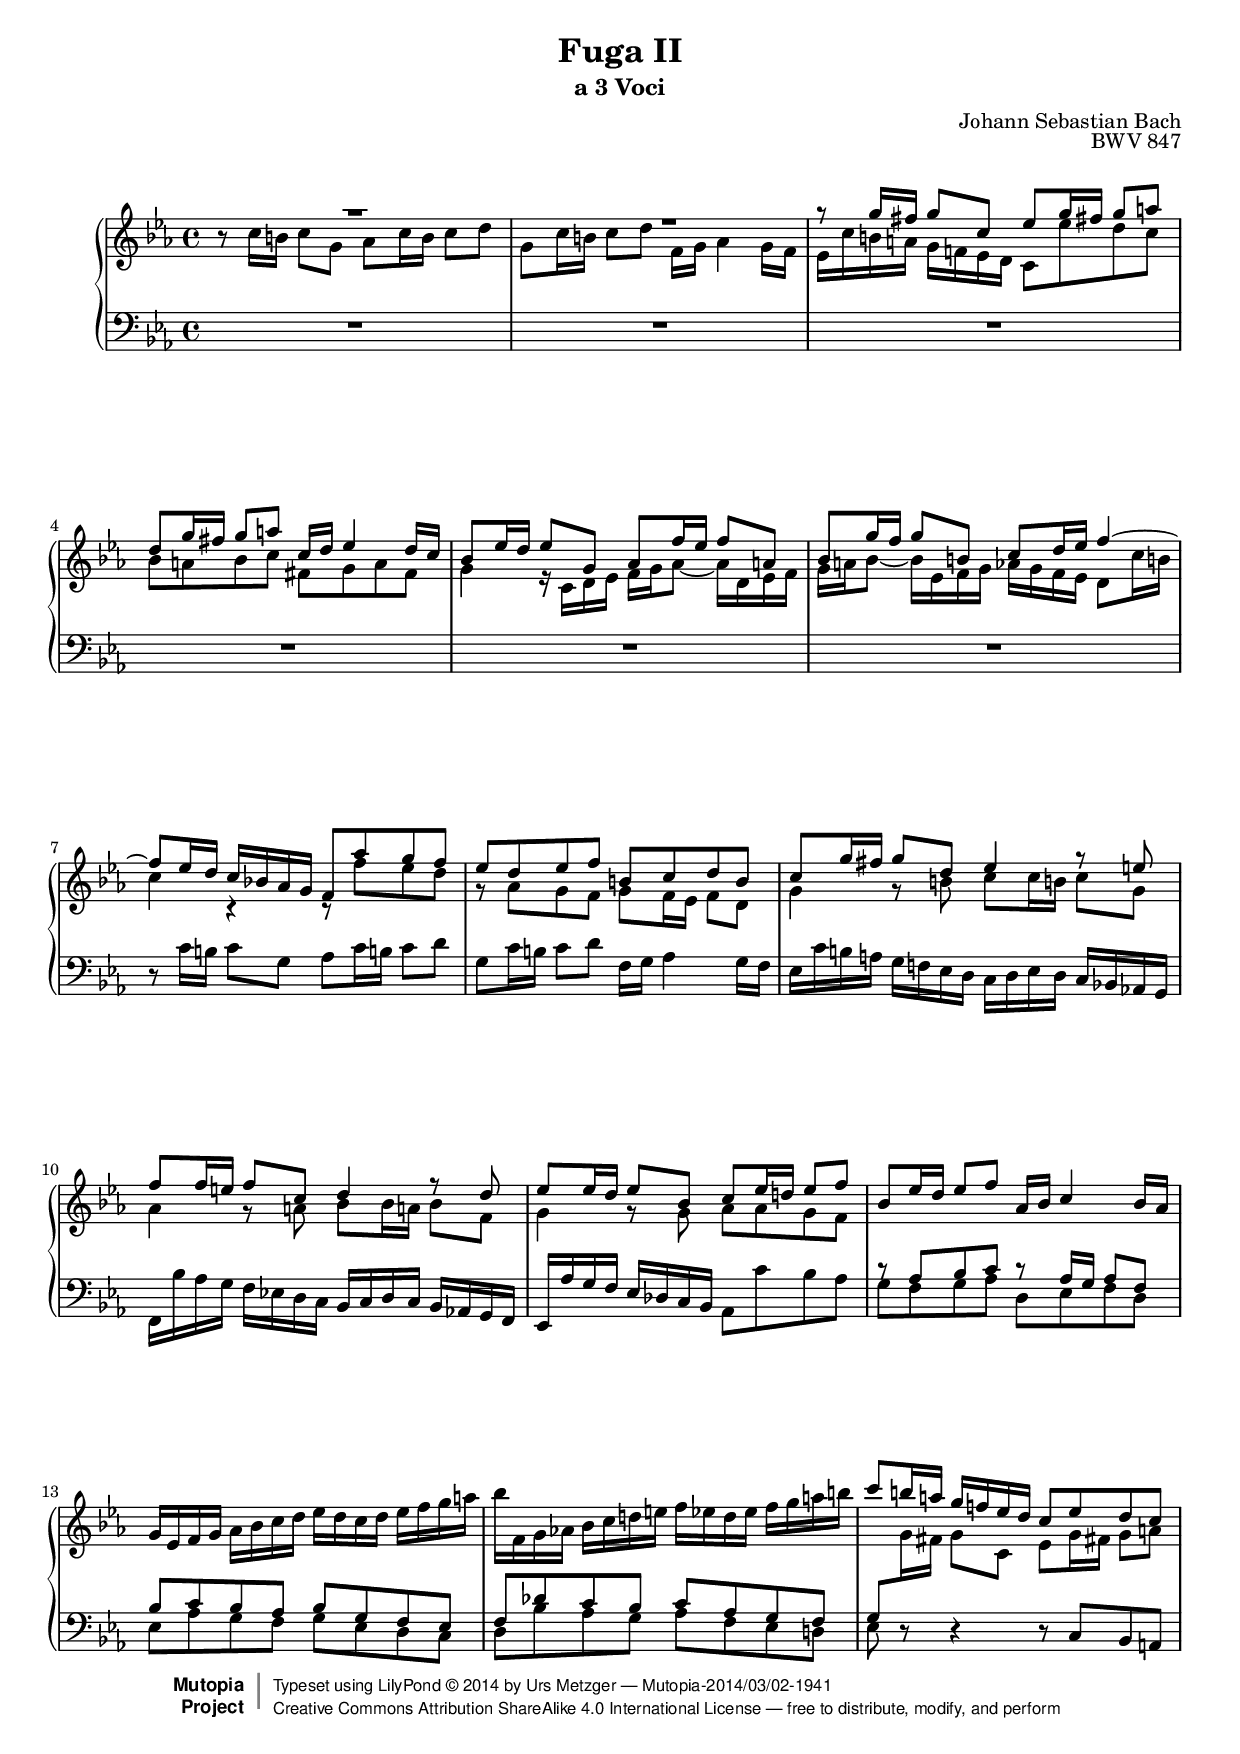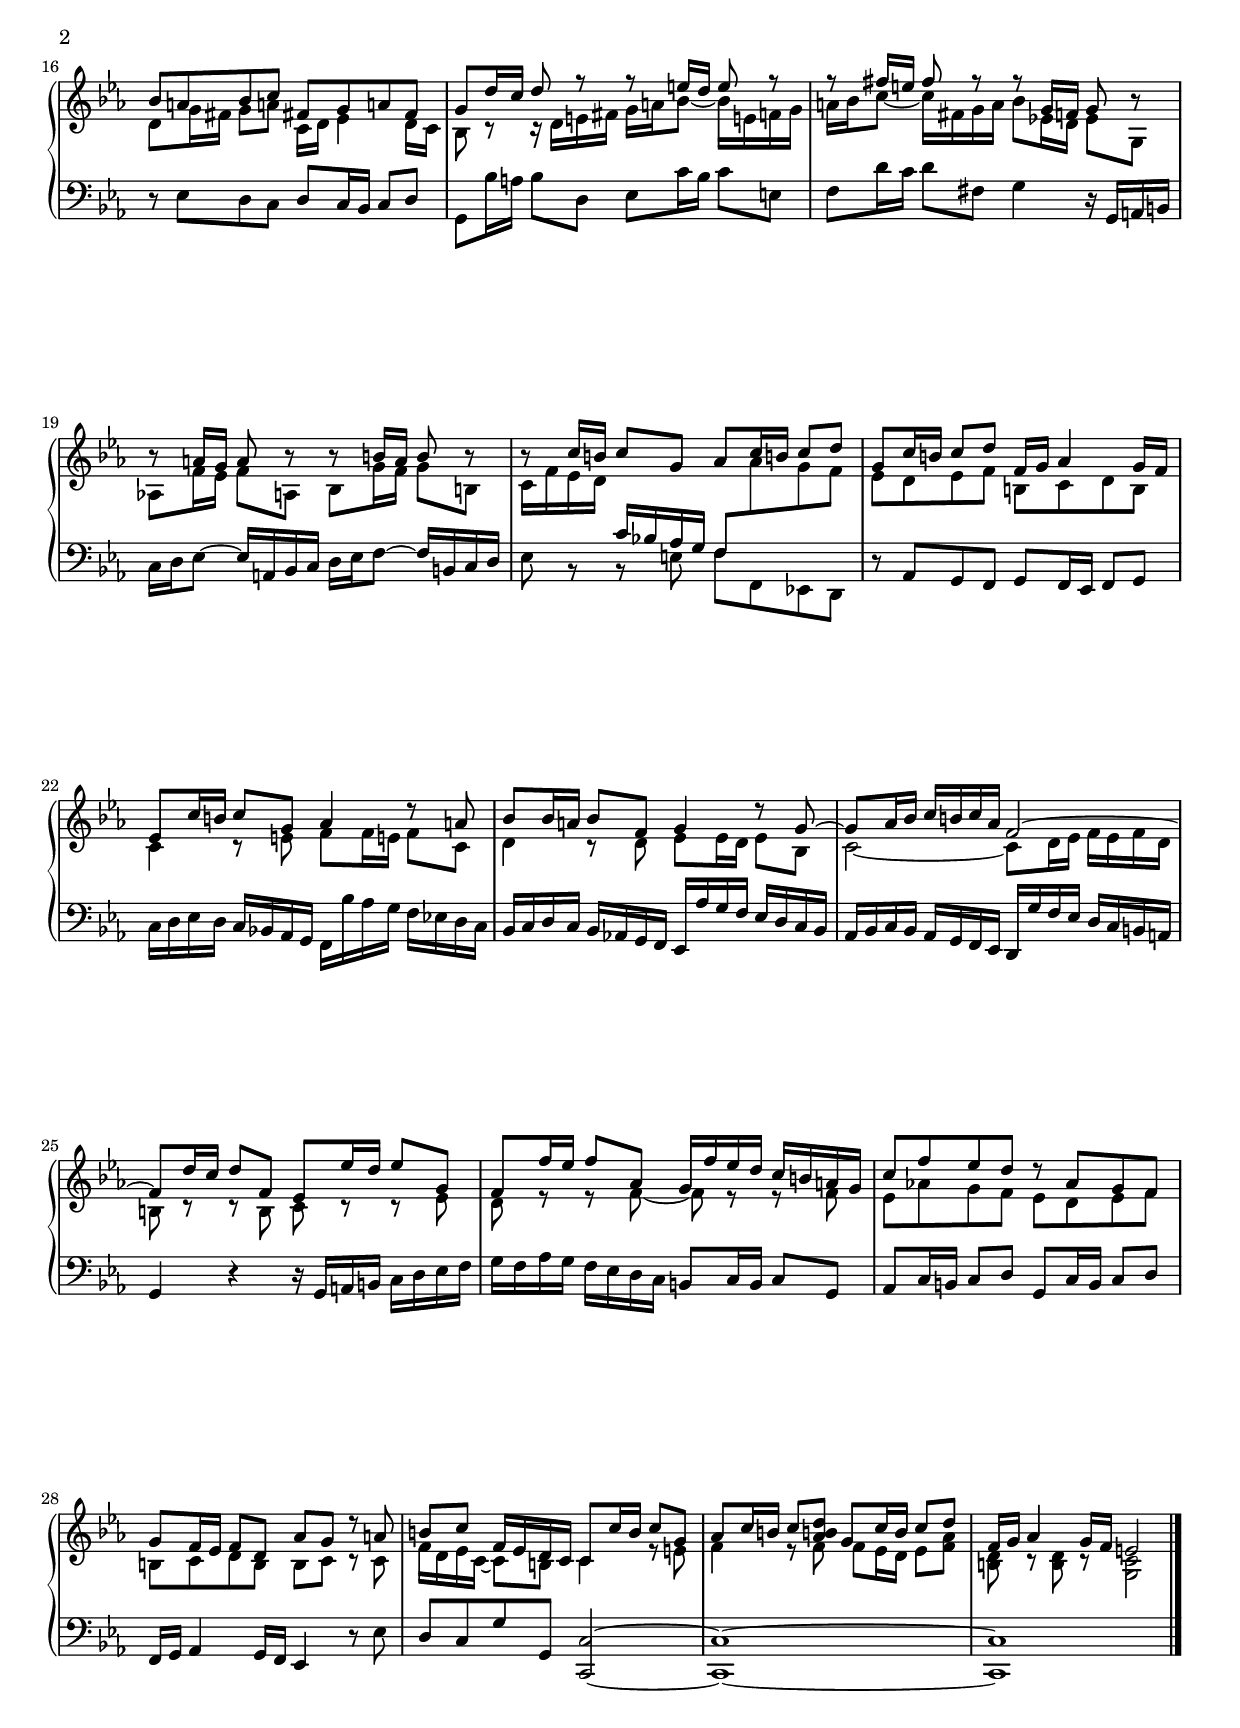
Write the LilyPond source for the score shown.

\version "2.18.0"
\include "deutsch.ly"

\header {
   title = "Fuga II"
   subtitle = "a 3 Voci"
   composer = "Johann Sebastian Bach"
   opus="BWV 847"
   
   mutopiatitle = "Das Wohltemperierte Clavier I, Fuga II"
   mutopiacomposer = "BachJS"
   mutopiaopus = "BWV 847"
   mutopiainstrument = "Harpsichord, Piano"
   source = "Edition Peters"
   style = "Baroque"
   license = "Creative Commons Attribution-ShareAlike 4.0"
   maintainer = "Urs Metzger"
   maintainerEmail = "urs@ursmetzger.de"

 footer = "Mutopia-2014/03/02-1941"
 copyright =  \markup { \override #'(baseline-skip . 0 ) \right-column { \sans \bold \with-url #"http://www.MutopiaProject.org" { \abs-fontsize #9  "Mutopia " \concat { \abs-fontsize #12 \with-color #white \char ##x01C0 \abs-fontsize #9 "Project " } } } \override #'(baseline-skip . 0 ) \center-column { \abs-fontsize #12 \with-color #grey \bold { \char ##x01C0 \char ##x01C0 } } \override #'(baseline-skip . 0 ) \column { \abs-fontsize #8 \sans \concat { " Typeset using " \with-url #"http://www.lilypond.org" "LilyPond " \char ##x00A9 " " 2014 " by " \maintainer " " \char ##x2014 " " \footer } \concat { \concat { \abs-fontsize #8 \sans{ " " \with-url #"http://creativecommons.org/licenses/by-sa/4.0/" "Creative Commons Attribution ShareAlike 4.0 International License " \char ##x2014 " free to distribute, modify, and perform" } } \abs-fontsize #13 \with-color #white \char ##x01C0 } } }
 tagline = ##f
}

\paper {
   ragged-bottom = ##f
   ragged-last-bottom = ##f
}

#(set-global-staff-size 18)

halsup        = { \stemUp \tieUp \slurUp \dotsUp }
halsdown      = { \stemDown \tieDown \slurDown \dotsDown}
halsneutral   = { \stemNeutral \tieNeutral \slurNeutral \dotsNeutral }
staffup       = { \change Staff = "right" \halsdown }
staffdown     = { \change Staff = "left" \halsup }

global = {
   \key c \minor
   \time 4/4
}

sopran = {
   \new Voice \relative g'' {
      \global \halsup
      \once \override MultiMeasureRest #'staff-position = 4 R1
      \once \override MultiMeasureRest #'extra-offset = #'( 1 . 1 ) R1
      g8\rest g16 fis g8 c, es g16 fis! g8 a
      d,8 g16 fis g8 a c,16 d es4 d16 c
      
      %%% 5
      b8 es16 d es8 g, as f'16 es f8 a,
      b8 g'16 f g8 h, c d16 es f4~
      f8 es16 d c b! as g f8 as' g f
      es d es f h, c d h
      c8 g'16 fis g8 d es4 g8\rest e
      
      %%% 10
      f8 f16 e f8 c d4 f8\rest d
      es8 es16 d es8 b c es16 d! es8 f
      b,8 es16 d es8 f as,16 b c4 b16 as
      \halsneutral g16 es f g as b c d es d c d es f g a
      b16 f, g as! b c d! e f es d es f g a h 
      
      %%% 15
      \halsup c8 h16 a g f! es d c8 es d c
      b8 a b c fis,! g a! fis
      g8 d'16 c d8 f\rest f\rest e16 d e8 f\rest 
      f8\rest fis16 e fis8 f\rest f\rest g,16 f! g8 h\rest
      h8\rest a16 g a8 h\rest h\rest h16 a h8 h\rest 
      
      %%% 20
      h8\rest c16 h c8 g as c16 h! c8 d
      g,8 c16 h c8 d f,16 g as4 g16 f
      es8 c'16 h c8 g as4 d8\rest a
      b8 b16 a b8 f g4 d'8\rest g,~
      g8 as16 b c h c as f2~
      
      %%% 25
      f8 d'16 c d8 f, es es'16 d es8 g,
      f8 f'16 es f8 as, g16 f' es d c h a g
      c8 f es d d\rest as g f
      g8 f16 es f8 d as' g d'\rest a
      h8 c f,16 es d c c8 c'16 h c8 g
      
      %%% 30
      as8 c16 h c8 <as h! d> g c16 h c8 d 
      f,16 g as4 g16 f e2
   }
}

alt = {
   \new Voice \relative c'' {
      \global \halsdown
      r8 c16 h c8 g as c16 h c8 d
      g,8 c16 h c8 d f,16 g as4 g16 f
      es16 c' h a g f! es d c8 es' d c
      b8 a b c fis, g a fis
      
      %%% 5
      g4 es16\rest c d es f g as8~ as16 d, es f 
      g16 a b8~ b16 es, f g as g f es d8 c'16 h!
      c4 c,4\rest c8\rest f' es d
      g,8\rest as g f g f16 es f8 d
      g4 g8\rest h c c16 h! c8 g
      
      %%% 10
      as4 g8\rest a b b16a! b8 f
      g4 g8\rest g as as g f
      \staffdown c8\rest as b c c\rest as16 g as8 f
      b8 c b as b g f es 
      f8 des' c b c as g f
      
      %%% 15
      g8 \staffup g'16 fis g8 c, es g16 fis! g8 a
      d,8 g16 fis g8 a! c,16 d es4 d16 c
      b8 c\rest c16\rest d e fis g a b8~ b16 e,! f g
      a16 b c8~ c16 fis, g a b8 es,!16 d es8 g,
      as!8 f'16 es f8 a, b g'16 f g8 h,
      
      %%% 20
      c16 f es d \staffdown c b! as g f8 \staffup as' g f
      es8 d es f h, c d h
      c4 c8\rest e f f16 e! f8 c
      d4 c8\rest d es es16 d es8 b
      c2~ c8 d16 es f es f d 
      
      %%% 25
      h8 c\rest c\rest h c c\rest c\rest es
      d8 e\rest e\rest f~ f e\rest e\rest f
      es8 as! g f es d es f
      h,8 c d h h c c\rest c 
      f16 d es c~ c8 h c4 e8\rest e
      
      %%% 30 
      f4 e8\rest f f es16 d es8 <as f>
      <h, d>8 c\rest <h d> c\rest <g c>2
      \bar "|."
   }
}

bass = {
   \new Voice \relative c' {
      \global
      R1*6
      r8 c16 h c8 g as c16 h! c8 d
      g,8 c16 h c8 d f,16 g as4 g16 f
      es16 c' h a g f! es d c d es d c b! as! g
      
      %%% 10
      f16 b' as g f es! d c b c d c b as! g f 
      es16 as' g f es des c b as8 c' b as
      g8 f g as d, es f d
      es8 as g f g es d c 
      d8 b' as g as f es d!
      
      %%% 15
      es8 r8 r4 r8 c b a
      r8 es' d c d c16 b c8 d
      g,8 b'16 a b8 d, es c'16 b c8 e,
      f8 d'16 c d8 fis, g4 r16 g, a h
      c16 d es8~ es16 a, b c d es f8~ f16 h, c d 
      
      %%% 20 
      es8 b\rest b\rest e \stemDown f f, es! d
      \stemNeutral r8 as' g f g f16 es f8 g
      c16 d es d c b! as  g f b' as g f es! d c
      b16 c d c b as! g f es as' g f es d c b 
      as16 b c b as g f es d g' f es d c h a 
      
      %%% 25
      g4 r r16 g a h c d es f
      g16 f as g f es d c h8 c16 h c8 g as c16 h! c8 d
      g,8 c16 h c8 d f,16 g as4 g16 f
      es4 r8 es'
      d8 c g' g, <c, c'>2~
      
      %%% 30
      <c c'>1~
      <c c'>1
   }
}

right = {
   \clef "treble"
   <<
      \sopran
      \alt
   >>
}

left = {
   \clef "bass"
   \bass
}

\score {
   \new PianoStaff {
      \set PianoStaff.midiInstrument = "harpsichord"
      <<
         \context Staff = right {
            \context Voice = right \right
         }
         \context Staff = left {
            \context Voice = left \left
         }
      >>
   }

   \layout{
      indent = 0.8\cm
   }
   \midi {
      \context {
         \Score
         tempoWholesPerMinute = #(ly:make-moment 76 4)
      }
   }
}
